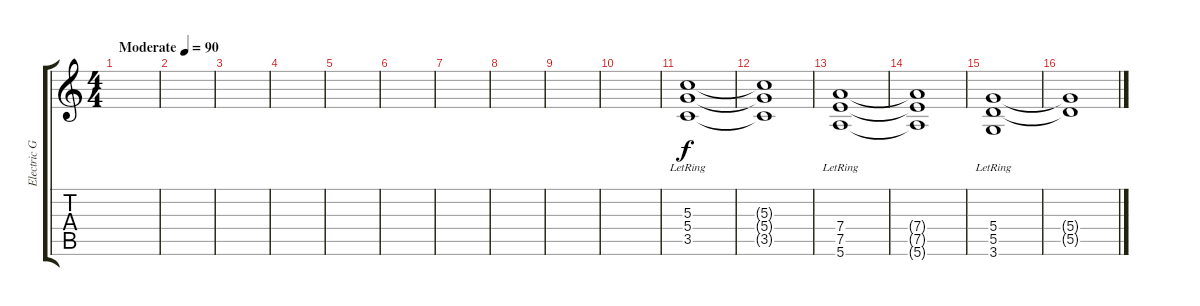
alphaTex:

\track ("Electric Guitar" "Electric G") {instrument distortionguitar}
\staff {score tabs}
\tuning (E4 B3 G3 D3 A2 E2) {hide}
\ts (4 4)
\tempo (90 "Moderate")
\clef g2
\ks c
|
|
|
|
|
|
|
|
|
|
(5.3{lr} 5.4 3.5).1 |
(5.3{t} 5.4{t} 3.5{t}).1 |
(7.4 7.5 5.6{lr}).1 |
(7.4{t} 7.5{t} 5.6{t}).1 |
(5.4 5.5 3.6{lr}).1 |
(5.4{t} 5.5{t}).1
